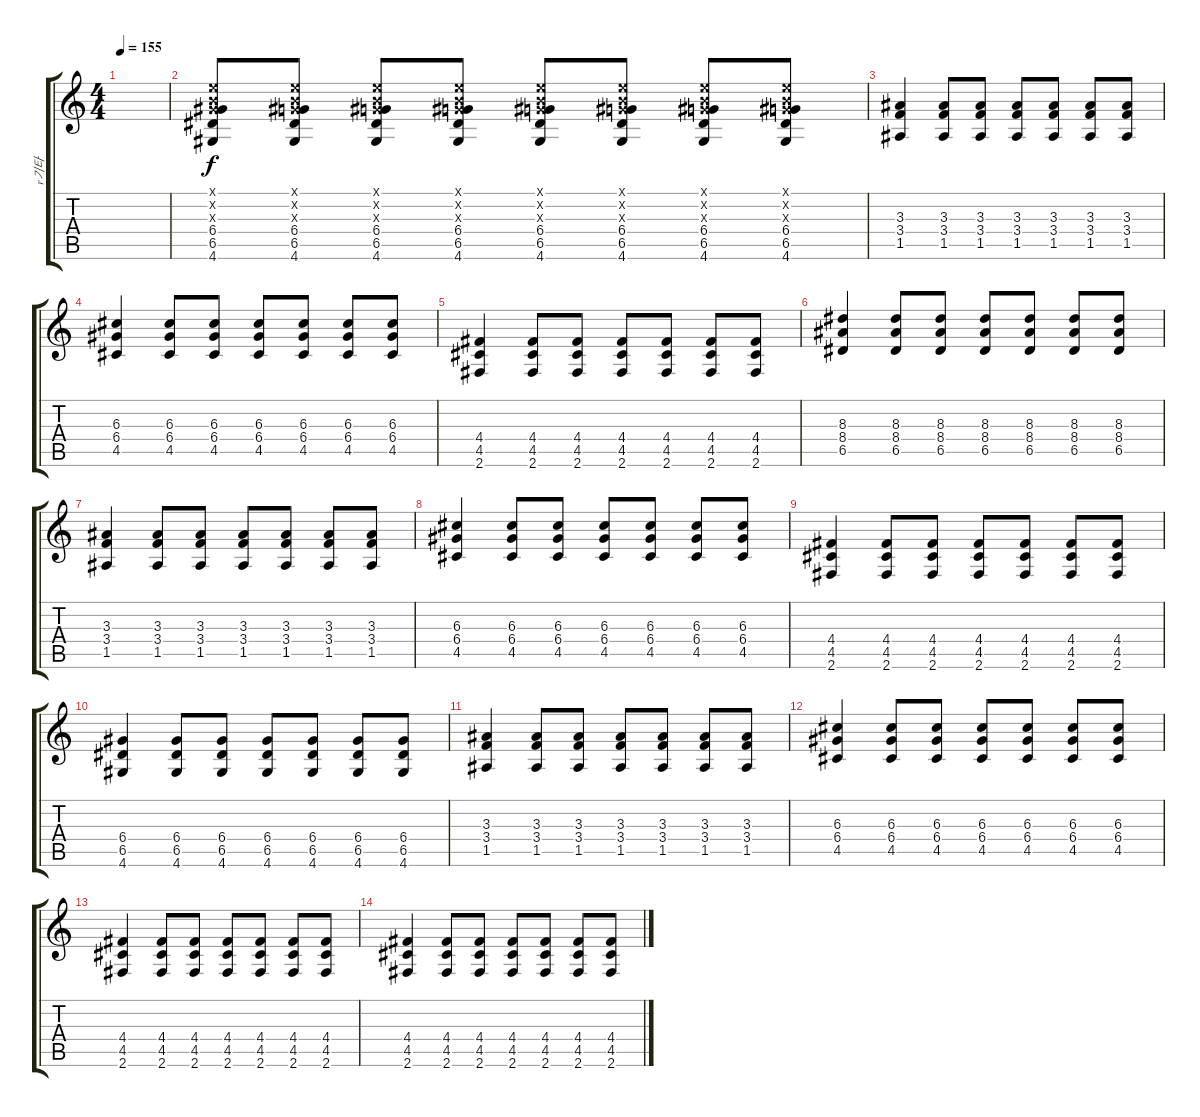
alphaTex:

\track ("r기타" "r기타") {instrument distortionguitar}
\staff {score tabs}
\tuning (E4 B3 G3 D3 A2 E2) {hide}
\ts (4 4)
\tempo 155
\clef g2
\ks c
|
(0.1{x} 0.2{x} 0.3{x} 6.4 6.5 4.6).8 (0.1{x} 0.2{x} 0.3{x} 6.4 6.5 4.6).8 (0.1{x} 0.2{x} 0.3{x} 6.4 6.5 4.6).8 (0.1{x} 0.2{x} 0.3{x} 6.4 6.5 4.6).8 (0.1{x} 0.2{x} 0.3{x} 6.4 6.5 4.6).8 (0.1{x} 0.2{x} 0.3{x} 6.4 6.5 4.6).8 (0.1{x} 0.2{x} 0.3{x} 6.4 6.5 4.6).8 (0.1{x} 0.2{x} 0.3{x} 6.4 6.5 4.6).8 |
(3.3 3.4 1.5).4 (3.3 3.4 1.5).8 (3.3 3.4 1.5).8 (3.3 3.4 1.5).8 (3.3 3.4 1.5).8 (3.3 3.4 1.5).8 (3.3 3.4 1.5).8 |
(6.3 6.4 4.5).4 (6.3 6.4 4.5).8 (6.3 6.4 4.5).8 (6.3 6.4 4.5).8 (6.3 6.4 4.5).8 (6.3 6.4 4.5).8 (6.3 6.4 4.5).8 |
(4.4 4.5 2.6).4 (4.4 4.5 2.6).8 (4.4 4.5 2.6).8 (4.4 4.5 2.6).8 (4.4 4.5 2.6).8 (4.4 4.5 2.6).8 (4.4 4.5 2.6).8 |
(8.3 8.4 6.5).4 (8.3 8.4 6.5).8 (8.3 8.4 6.5).8 (8.3 8.4 6.5).8 (8.3 8.4 6.5).8 (8.3 8.4 6.5).8 (8.3 8.4 6.5).8 |
(3.3 3.4 1.5).4 (3.3 3.4 1.5).8 (3.3 3.4 1.5).8 (3.3 3.4 1.5).8 (3.3 3.4 1.5).8 (3.3 3.4 1.5).8 (3.3 3.4 1.5).8 |
(6.3 6.4 4.5).4 (6.3 6.4 4.5).8 (6.3 6.4 4.5).8 (6.3 6.4 4.5).8 (6.3 6.4 4.5).8 (6.3 6.4 4.5).8 (6.3 6.4 4.5).8 |
(4.4 4.5 2.6).4 (4.4 4.5 2.6).8 (4.4 4.5 2.6).8 (4.4 4.5 2.6).8 (4.4 4.5 2.6).8 (4.4 4.5 2.6).8 (4.4 4.5 2.6).8 |
(6.4 6.5 4.6).4 (6.4 6.5 4.6).8 (6.4 6.5 4.6).8 (6.4 6.5 4.6).8 (6.4 6.5 4.6).8 (6.4 6.5 4.6).8 (6.4 6.5 4.6).8 |
(3.3 3.4 1.5).4 (3.3 3.4 1.5).8 (3.3 3.4 1.5).8 (3.3 3.4 1.5).8 (3.3 3.4 1.5).8 (3.3 3.4 1.5).8 (3.3 3.4 1.5).8 |
(6.3 6.4 4.5).4 (6.3 6.4 4.5).8 (6.3 6.4 4.5).8 (6.3 6.4 4.5).8 (6.3 6.4 4.5).8 (6.3 6.4 4.5).8 (6.3 6.4 4.5).8 |
(4.4 4.5 2.6).4 (4.4 4.5 2.6).8 (4.4 4.5 2.6).8 (4.4 4.5 2.6).8 (4.4 4.5 2.6).8 (4.4 4.5 2.6).8 (4.4 4.5 2.6).8 |
(4.4 4.5 2.6).4 (4.4 4.5 2.6).8 (4.4 4.5 2.6).8 (4.4 4.5 2.6).8 (4.4 4.5 2.6).8 (4.4 4.5 2.6).8 (4.4 4.5 2.6).8
